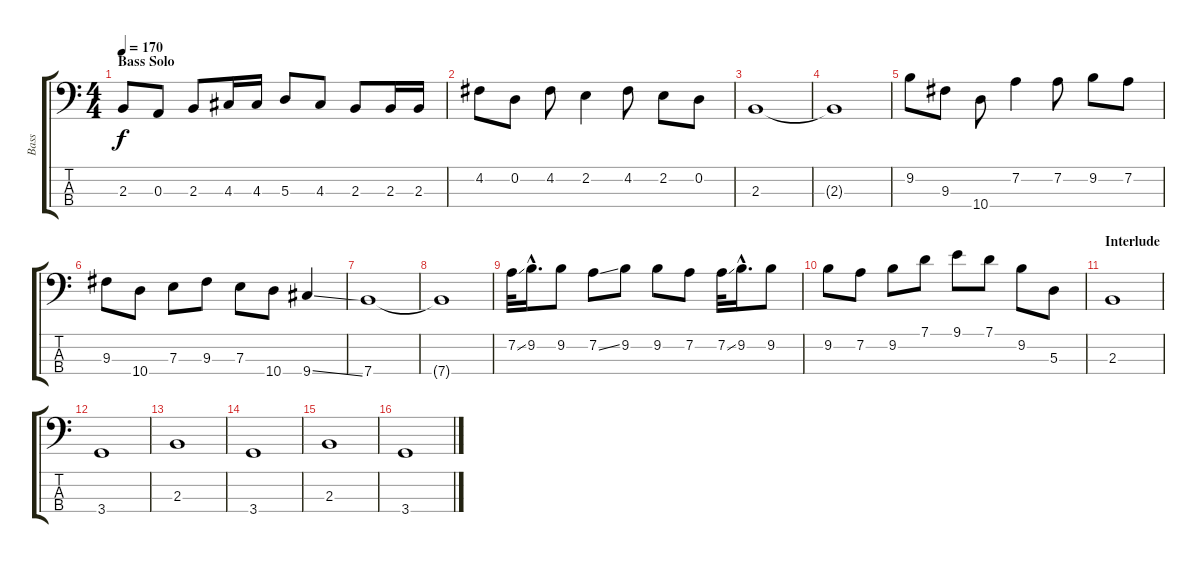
\track ("Bass" "Bass") {instrument electricbassfinger}
\staff {score tabs}
\tuning (G2 D2 A1 E1) {hide}
\ts (4 4)
\section ("" "Bass Solo")
\tempo 170
\clef f4
\ks c
2.3.8{dy f} 0.3.8 2.3.8 4.3.16 4.3.16 5.3.8 4.3.8 2.3.8 2.3.16 2.3.16 |
4.2.8 0.2.8 4.2.8 2.2.4 4.2.8 2.2.8 0.2.8 |
2.3.1 |
2.3{t}.1 |
9.2.8 9.3.8 10.4.8 7.2.4 7.2.8 9.2.8 7.2.8 |
9.3.8 10.4.8 7.3.8 9.3.8 7.3.8 10.4.8 9.4{ss}.4 |
7.4.1 |
7.4{t}.1 |
7.2{ss}.32 9.2{hac}.16{d} 9.2.8 7.2{ss}.8 9.2.8 9.2.8 7.2.8 7.2{ss}.32 9.2{hac}.16{d} 9.2.8 |
9.2.8 7.2.8 9.2.8 7.1.8 9.1.8 7.1.8 9.2.8 5.3.8 |
\section ("" "Interlude")
2.3.1 |
3.4.1 |
2.3.1 |
3.4.1 |
2.3.1 |
3.4.1
